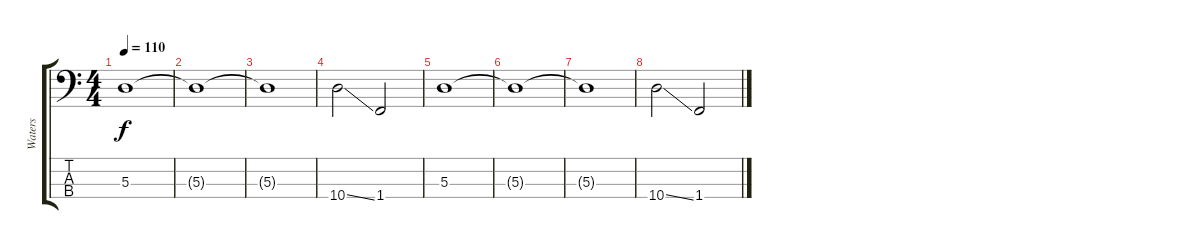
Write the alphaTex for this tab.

\track ("Waters" "Waters") {instrument electricbassfinger}
\staff {score tabs}
\tuning (G2 D2 A1 E1) {hide}
\ts (4 4)
\tempo 110
\clef f4
\ks c
5.3.1{dy f} |
5.3{t}.1 |
5.3{t}.1 |
10.4{ss}.2 1.4.2 |
5.3.1 |
5.3{t}.1 |
5.3{t}.1 |
10.4{ss}.2 1.4.2
